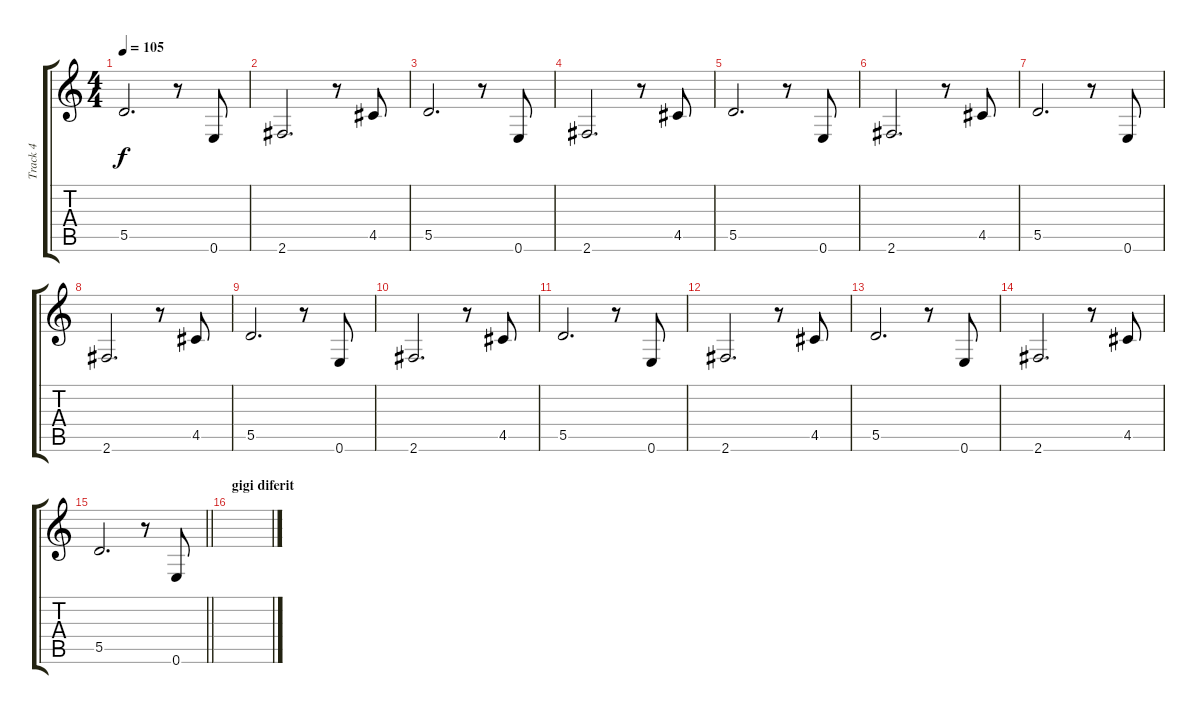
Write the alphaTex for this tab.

\track ("Track 4" "Track 4") {instrument overdrivenguitar}
\staff {score tabs}
\tuning (E4 B3 G3 D3 A2 E2) {hide}
\ts (4 4)
\tempo 105
\clef g2
\ks c
5.5.2{d dy f} r.8 0.6.8 |
2.6.2{d} r.8 4.5.8 |
5.5.2{d} r.8 0.6.8 |
2.6.2{d} r.8 4.5.8 |
5.5.2{d} r.8 0.6.8 |
2.6.2{d} r.8 4.5.8 |
5.5.2{d} r.8 0.6.8 |
2.6.2{d} r.8 4.5.8 |
5.5.2{d} r.8 0.6.8 |
2.6.2{d} r.8 4.5.8 |
5.5.2{d} r.8 0.6.8 |
2.6.2{d} r.8 4.5.8 |
5.5.2{d} r.8 0.6.8 |
2.6.2{d} r.8 4.5.8 |
\barLineRight lightlight
5.5.2{d} r.8 0.6.8 |
\section ("" "gigi diferit")
